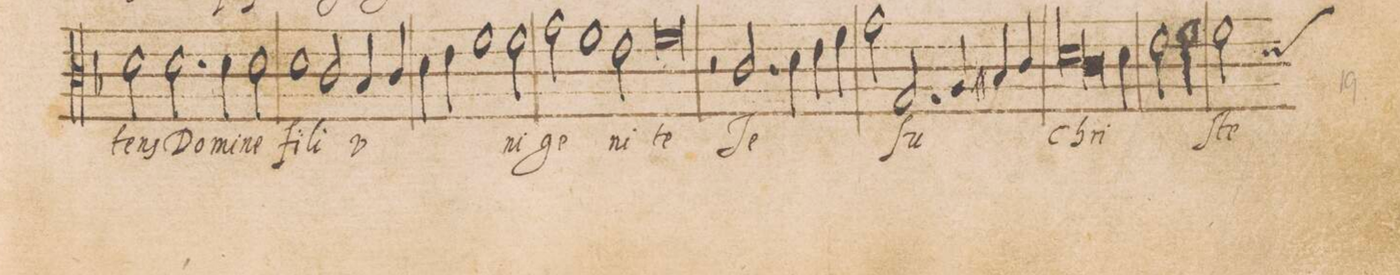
**kern	**text
*I"DISCANTVS	*
*clefC3	*
*k[b-]	*
*met(C|)	*
*M2/1	*
2d\	-tens
2.d\	Do-
=30-	=30-
4d\	-mi-
2d\	-ne
1d	fi-
=31-	=31-
2c/	-li
4B-y/	u-
4c/	.
4d\	.
4e\	.
1f\	.
=32-	=32-
2f\	-ni-
2g\	-ge-
1f\	.
=33-	=33-
2e\	-ni-
0f	-te
=34-	=34-
2r	.
2.c/	Je-
=35-	=35-
4d\	.
4e\	.
4f\	.
2g\	.
2.G/	-ſu
=36-	=36-
4A/	.
4Bn/	.
4c/	.
*lig	*
1d	Chri-
=37-	=37-
*col	*
2.c\	.
*Xlig	*
4d\	.
*Xcol	*
2e\	.
2f\	.
=38-	=38-
*custos:d	*
2f\	-ſte
*-	*-
